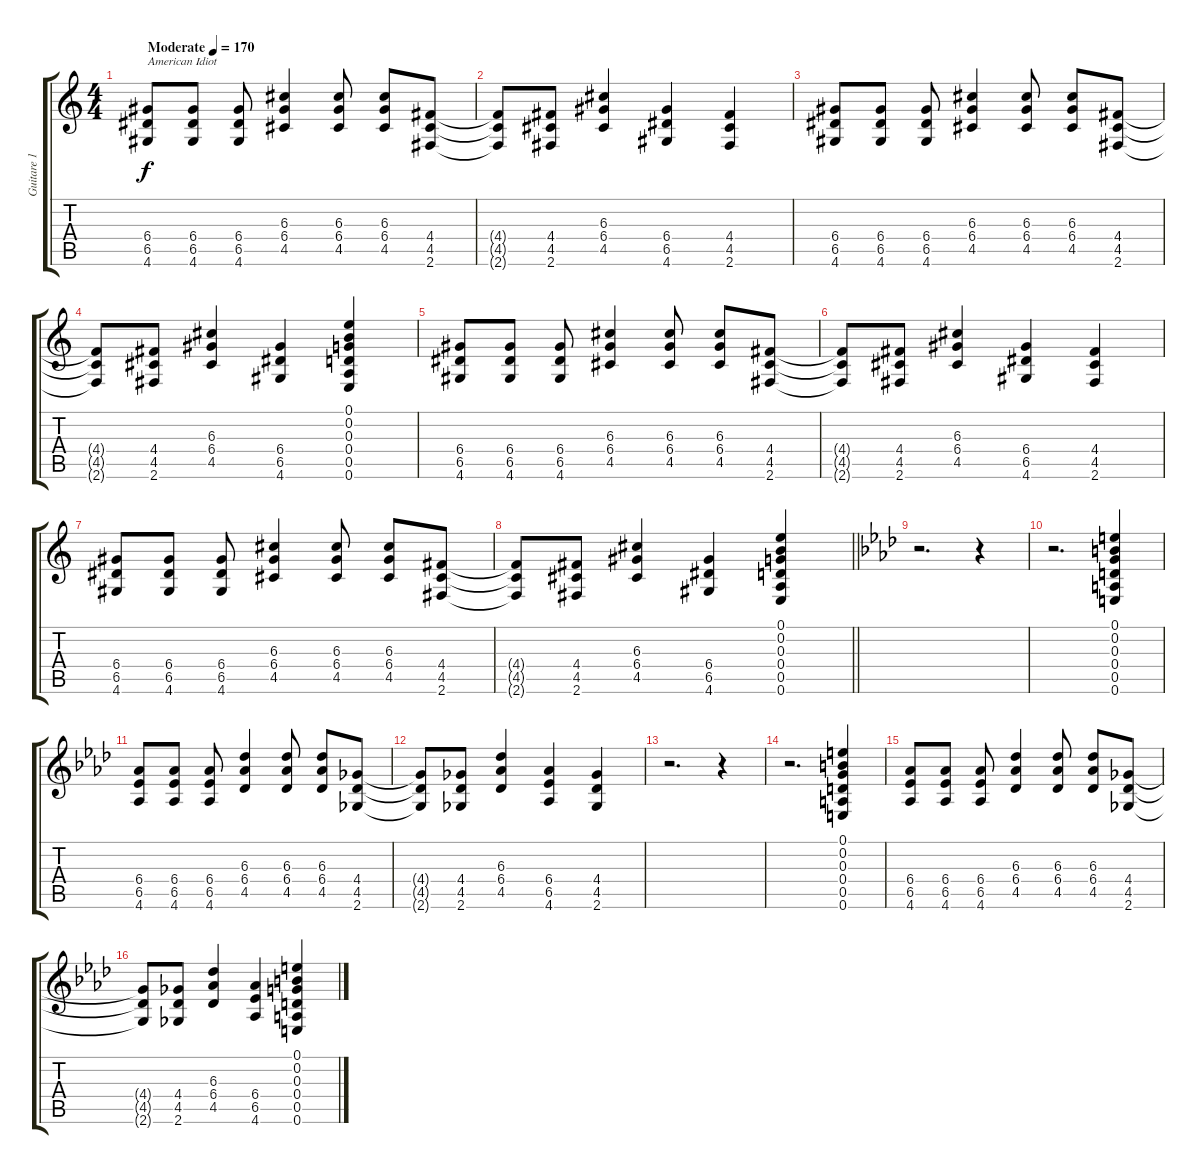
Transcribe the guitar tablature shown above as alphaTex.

\track ("Guitare 1" "Guitare 1") {instrument overdrivenguitar}
\staff {score tabs}
\tuning (E4 B3 G3 D3 A2 E2) {hide}
\ts (4 4)
\tempo (170 "Moderate")
\clef g2
\ks c
(6.4 6.5 4.6).8{txt "American Idiot" dy f instrument overdrivenguitar} (6.4 6.5 4.6).8 (6.4 6.5 4.6).8 (6.3 6.4 4.5).4 (6.3 6.4 4.5).8 (6.3 6.4 4.5).8 (4.4 4.5 2.6).8 |
(4.4{t} 4.5{t} 2.6{t}).8 (4.4 4.5 2.6).8 (6.3 6.4 4.5).4 (6.4 6.5 4.6).4 (4.4 4.5 2.6).4 |
(6.4 6.5 4.6).8 (6.4 6.5 4.6).8 (6.4 6.5 4.6).8 (6.3 6.4 4.5).4 (6.3 6.4 4.5).8 (6.3 6.4 4.5).8 (4.4 4.5 2.6).8 |
(4.4{t} 4.5{t} 2.6{t}).8 (4.4 4.5 2.6).8 (6.3 6.4 4.5).4 (6.4 6.5 4.6).4 (0.1 0.2 0.3 0.4 0.5 0.6).4 |
(6.4 6.5 4.6).8 (6.4 6.5 4.6).8 (6.4 6.5 4.6).8 (6.3 6.4 4.5).4 (6.3 6.4 4.5).8 (6.3 6.4 4.5).8 (4.4 4.5 2.6).8 |
(4.4{t} 4.5{t} 2.6{t}).8 (4.4 4.5 2.6).8 (6.3 6.4 4.5).4 (6.4 6.5 4.6).4 (4.4 4.5 2.6).4 |
(6.4 6.5 4.6).8 (6.4 6.5 4.6).8 (6.4 6.5 4.6).8 (6.3 6.4 4.5).4 (6.3 6.4 4.5).8 (6.3 6.4 4.5).8 (4.4 4.5 2.6).8 |
\barLineRight lightlight
(4.4{t} 4.5{t} 2.6{t}).8 (4.4 4.5 2.6).8 (6.3 6.4 4.5).4 (6.4 6.5 4.6).4 (0.1 0.2 0.3 0.4 0.5 0.6).4 |
\ks fminor
r.2{d} r.4 |
r.2{d} (0.1 0.2 0.3 0.4 0.5 0.6).4 |
\ks ab
(6.4 6.5 4.6).8 (6.4 6.5 4.6).8 (6.4 6.5 4.6).8 (6.3 6.4 4.5).4 (6.3 6.4 4.5).8 (6.3 6.4 4.5).8 (4.4 4.5 2.6).8 |
(4.4{t} 4.5{t} 2.6{t}).8 (4.4 4.5 2.6).8 (6.3 6.4 4.5).4 (6.4 6.5 4.6).4 (4.4 4.5 2.6).4 |
r.2{d} r.4 |
r.2{d} (0.1 0.2 0.3 0.4 0.5 0.6).4 |
(6.4 6.5 4.6).8 (6.4 6.5 4.6).8 (6.4 6.5 4.6).8 (6.3 6.4 4.5).4 (6.3 6.4 4.5).8 (6.3 6.4 4.5).8 (4.4 4.5 2.6).8 |
(4.4{t} 4.5{t} 2.6{t}).8 (4.4 4.5 2.6).8 (6.3 6.4 4.5).4 (6.4 6.5 4.6).4 (0.1 0.2 0.3 0.4 0.5 0.6).4
